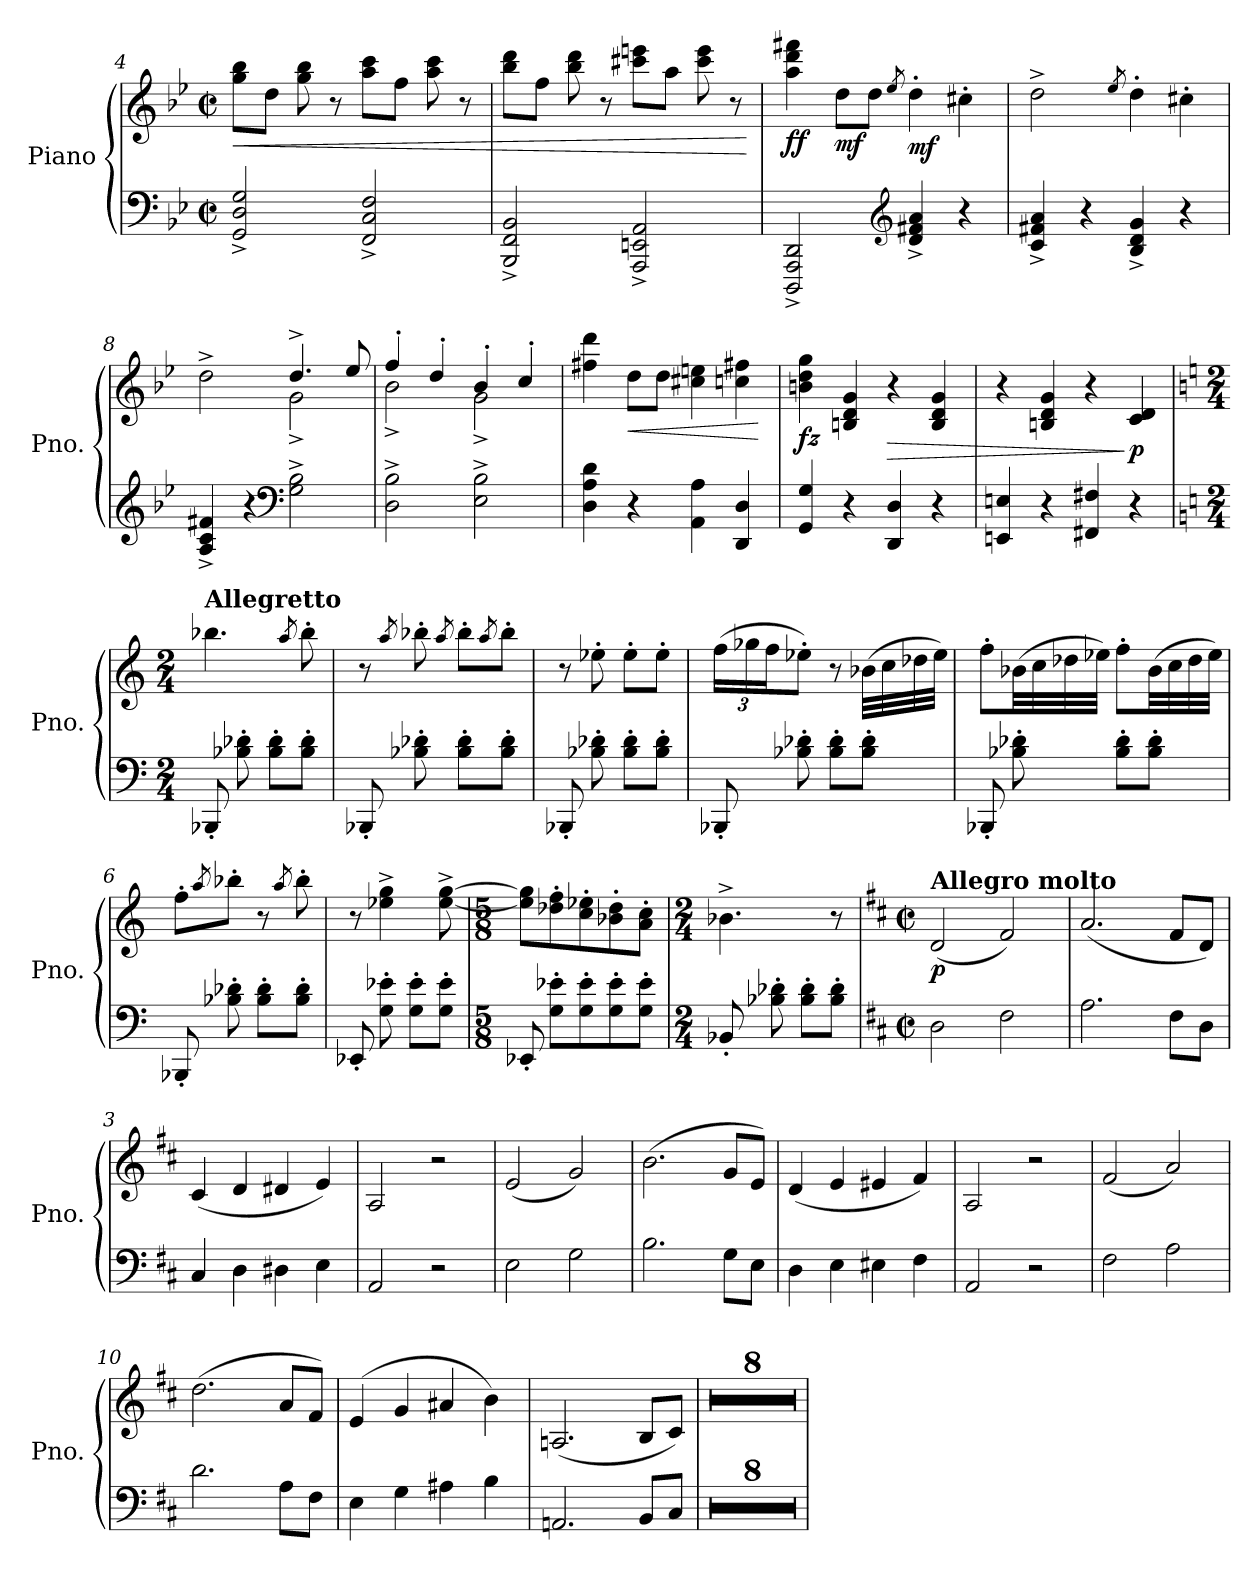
**kern	**kern	**dynam
*part1	*part1	*part1
*staff2	*staff1	*staff1/2
*I"Piano	*	*
*I'Pno.	*	*
*clefF4	*clefG2	*
*k[b-e-]	*k[b-e-]	*
*M2/2	*M2/2	*
*met(c|)	*met(c|)	*
=4	=4	=4
!	!	!LO:HP:b
2GG/^ 2D/^ 2G/^	8gg\ 8bb-\L	<
.	8dd\J	.
.	8gg\ 8bb-\	.
.	8r	.
2FF/^ 2C/^ 2F/^	8aa\ 8ccc\L	.
.	8ff\J	.
.	8aa\ 8ccc\	.
.	8r	.
=5	=5	=5
2BBB-/^ 2FF/^ 2BB-/^	8bb-\ 8ddd\L	.
.	8ff\J	.
.	8bb-\ 8ddd\	.
.	8r	.
2AAA/^ 2EEn/^ 2AA/^	8ccc#X\ 8eeen\L	.
.	8aa\J	.
.	8ccc#\ 8eee\	.
.	8r	.
.	.	[
!!LO:PB:g=z
=6	=6	=6
!	!	!LO:DY:b
2DDD/^ 2AAA/^ 2DD/^	4aa\ 4ddd\ 4fff#X\	ff
!	!	!LO:DY:b
.	8dd\L	mf
.	8dd\J	.
*clefG2	*	*
.	8qee-/	.
!	!	!LO:DY:b
4d/^ 4f#X/^ 4a/^	4dd'\	mf
4r	4cc#X'\	.
=7	=7	=7
4c/^ 4f#X/^ 4a/^	2dd^\	.
4r	.	.
.	8qee-/	.
4B-/^ 4d/^ 4g/^	4dd'\	.
4r	4cc#X'\	.
=8	=8	=8
*	*^	*
4A/^ 4c/^ 4f#X/^	2dd^\	2ryy	.
4r	.	.	.
*clefF4	*	*	*
2G\^ 2B-\^	4.dd^/	2g^\	.
.	8ee-/	.	.
=9	=9	=9	=9
2D\^ 2B-\^	4ff'/	2b-^\	.
.	4dd'/	.	.
2E-\^ 2B-\^	4b-'/	2g^\	.
.	4cc'/	.	.
*	*v	*v	*
=10	=10	=10
4D\ 4A\ 4d\	4ff#X\ 4ddd\	.
!	!	!LO:HP:b
4r	8dd\L	<
.	8dd\J	.
4AA\ 4A\	4cc#X\ 4een\	.
4DD/ 4D/	4ccn\ 4ff#X\	.
.	.	[
=11	=11	=11
!	!	!LO:DY:b
4GG/ 4G/	4bn\ 4dd\ 4gg\	fz
4r	4Bn/ 4d/ 4g/	.
!	!	!LO:HP:b
4DD/ 4D/	4r	>
4r	4B/ 4d/ 4g/	.
=12	=12	=12
4EEn/ 4En/	4r	.
4r	4Bn/ 4d/ 4g/	.
4FF#X/ 4F#X/	4r	.
!	!	!LO:DY:n=1:b
4r	4c/ 4d/	] p
!!LO:LB:g=z
=1	=1	=1
!!LO:REH:place=s1:a:B:fs=14:t=21
*k[]	*k[]	*
*M2/4	*M2/4	*
!	!LO:TX:a:B:t=Allegretto	!
!	!	!LO:DY:b=2
!	!	!LO:DY:n=1:b
8BBB-X'/	4.bb-X\	mf f
8B-X\' 8d-X\'	.	.
8B-\' 8d-\'L	.	.
.	8qaa/	.
8B-\' 8d-\'J	8bb-'\	.
=2	=2	=2
8BBB-X'/	8r	.
.	8qaa/	.
8B-X\' 8d-X\'	8bb-X'\	.
.	8qaa/	.
8B-\' 8d-\'L	8bb-'\L	.
.	8qaa/	.
8B-\' 8d-\'J	8bb-'\J	.
=3	=3	=3
8BBB-X'/	8r	.
8B-X\' 8d-X\'	8ee-X'\	.
8B-\' 8d-\'L	8ee-'\L	.
8B-\' 8d-\'J	8ee-'\J	.
=4	=4	=4
*	*Xbrackettup	*
8BBB-X'/	(>24ff\LL	.
.	24gg-X\	.
.	24ff\J	.
8B-X\' 8d-X\'	8ee-X'\J)	.
8B-\' 8d-\'L	8r	.
8B-\' 8d-\'J	(>32b-X\LLL	.
.	32cc\	.
.	32dd-X\	.
.	32ee-\JJJ)	.
!!LO:LB:g=z
=5	=5	=5
8BBB-X'/	8ff'\L	.
8B-X\' 8d-X\'	(>32b-X\LL	.
.	32cc\	.
.	32dd-X\	.
.	32ee-X\JJJ)	.
8B-\' 8d-\'L	8ff'\L	.
8B-\' 8d-\'J	(>32b-\LL	.
.	32cc\	.
.	32dd-\	.
.	32ee-\JJJ)	.
=6	=6	=6
8BBB-X'/	8ff'\L	.
.	8qaa/	.
8B-X\' 8d-X\'	8bb-X'\J	.
8B-\' 8d-\'L	8r	.
.	8qaa/	.
8B-\' 8d-\'J	8bb-'\	.
=7	=7	=7
8EE-X'/	8r	.
8G\' 8e-X\'	4ee-X\^ 4gg\^	.
8G\' 8e-\'L	.	.
8G\' 8e-\'J	[8ee-\^ [8gg\^	.
=8	=8	=8
*M5/8	*M5/8	*
8EE-X'/	8ee-\] 8gg\]L	.
8G\' 8e-X\'L	8dd-X\' 8ff\'	.
8G\' 8e-\'	8cc\' 8ee-X\'	.
8G\' 8e-\'	8b-X\' 8dd-\'	.
8G\' 8e-\'J	8a\' 8cc\'J	.
=9	=9	=9
*M2/4	*M2/4	*
8BB-X'/	4.b-X^\	.
8B-X\' 8d-X\'	.	.
8B-\' 8d-\'L	.	.
8B-\' 8d-\'J	8r	.
!!LO:LB:g=z
=1	=1	=1
!!LO:REH:place=s1:a:B:fs=14:t=22
*k[f#c#]	*k[f#c#]	*
*M2/2	*M2/2	*
*met(c|)	*met(c|)	*
!	!LO:TX:a:B:t=Allegro molto	!
!	!	!LO:DY:b
2D\	(<2d/	p
2F#\	2f#/)	.
=2	=2	=2
2.A\	(<2.a/	.
8F#\L	8f#/L	.
8D\J	8d/J)	.
=3	=3	=3
4C#/	(<4c#/	.
4D\	4d/	.
4D#X\	4d#X/	.
4E\	4e/)	.
=4	=4	=4
2AA/	2A/	.
2r	2r	.
=5	=5	=5
2E\	(<2e/	.
2G\	2g/)	.
=6	=6	=6
2.B\	(<2.b\	.
8G\L	8g/L	.
8E\J	8e/J)	.
=7	=7	=7
4D\	(<4d/	.
4E\	4e/	.
4E#X\	4e#X/	.
4F#\	4f#/)	.
=8	=8	=8
2AA/	2A/	.
2r	2r	.
=9	=9	=9
2F#\	(<2f#/	.
2A\	2a/)	.
=10	=10	=10
2.d\	(>2.dd\	.
8A\L	8a/L	.
8F#\J	8f#/J)	.
=11	=11	=11
4E\	(>4e/	.
4G\	4g/	.
4A#X\	4a#X/	.
4B\	4b\)	.
=12	=12	=12
2.AAn/	(<2.An/	.
8BB/L	8B/L	.
8C#/J	8c#/J)	.
!!LO:LB:g=z
=1	=1	=1
1r	1r	.
=2	=2	=2
1r	1r	.
=3	=3	=3
1r	1r	.
=4	=4	=4
1r	1r	.
=5	=5	=5
1r	1r	.
=6	=6	=6
1r	1r	.
=7	=7	=7
1r	1r	.
=8	=8	=8
1r	1r	.
=	=	=
*-	*-	*-
